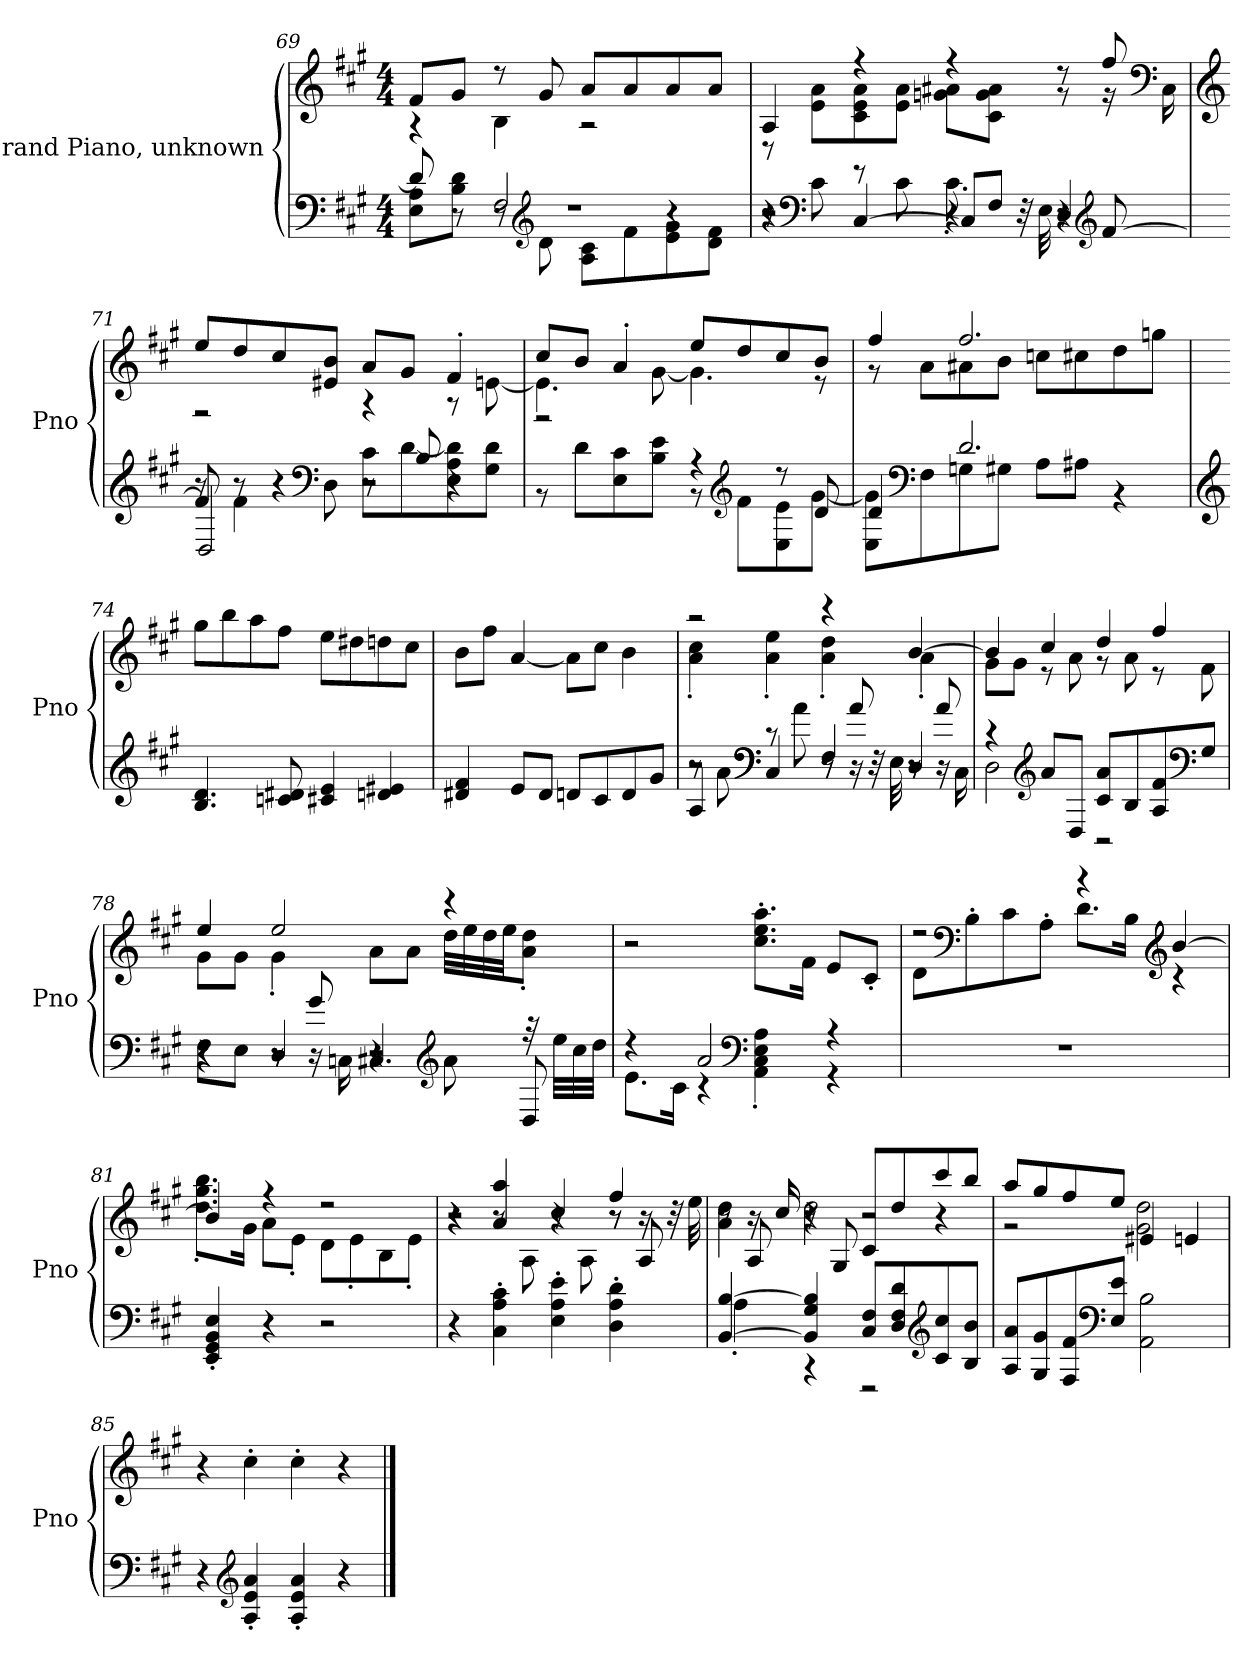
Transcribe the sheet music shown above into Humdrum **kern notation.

**kern	**kern
*part1	*part1
*staff2	*staff1
*I"Grand Piano, unknown	*
*I'Pno	*
!!LO:LB:g=z
*clefF4	*clefG2
*k[f#c#g#]	*k[f#c#g#]
*M4/4	*M4/4
=69	=69
*^	*^
*	*^	*	*
1r	8E\ 8A\L	8d/]	8f#/L	4r
.	8B\ 8d\J	8r	8g#/J	.
.	8r	2F#/	8r	4B\
*clefG2	*	*	*	*
.	8d\	.	8g#/	.
.	8A\ 8c#\L	.	8a/L	2r
.	8f#\	.	8a/	.
.	8e\ 8g#\	4r	8a/	.
.	8d\ 8f#\J	.	8a/J	.
=70	=70	=70	=70	=70
2r	8r	4r	4A/	8r
*clefF4	*	*	*	*
.	8c#\	.	.	8e\ 8a\L
.	8r	[4C#/	4r	8c#\ 8e\ 8a\
.	8c#\	.	.	8e\ 8a\J
4r	8.c#'\	8C#/L]	4r	8gn\ 8a#X\L
.	.	8F#/J	.	8c#\ 8g\ 8a#\J
.	32r	.	.	.
.	32E\	.	.	.
8r	4r	4D/	8r	8r
*clefG2	*	*	*	*
[8f#/	.	.	8ff#/	16r
*	*	*	*clefF4	*
.	.	.	.	16C#\
!!LO:LB:g=z	!!
=71	=71	=71	=71	=71
*	*	*	*clefG2	*
8f#/]	8r	2D/	8ee/L	2r
8r	4f#\	.	8dd/	.
4r	.	.	8cc#/	.
*clefF4	*	*	*	*
.	8D\	.	8e#X/ 8b/J	.
2r	8c#\L	8r	8a/L	4r
.	[8d\	8B/	8g#/J	.
.	8E\ 8A\ 8d\]	4r	4f#'/	8r
.	8G#\ 8d\J	.	.	[8en\
*	*v	*v	*	*
=72	=72	=72	=72
2r	8r	8cc#/L	4.e\]
.	8d\L	8b/J	.
.	8E\ 8c#\	4a'/	.
.	8B\ 8e\J	.	[8g#\
4r	8r	8ee/L	4.g#\]
*clefG2	*	*	*
.	8f#\L	8dd/	.
8r	8E\ 8e\	8cc#/	.
8d/	[8g#\J	8b/J	8r
=73	=73	=73	=73
4d/	8E\ 8g#\]L	4ff#/	8r
*clefF4	*	*	*
.	8F#\	.	8a\L
2.d/	8Gn\	2.ff#/	8a#X\
.	8G#X\J	.	8b\J
.	8A\L	.	8ccn\L
.	8A#X\J	.	8cc#X\
.	4r	.	8dd\
.	.	.	8ggn\J
*v	*v	*	*
*	*v	*v
!!LO:LB:g=z
=74	=74
*clefG2	*
4.B/ 4.d/	8gg#\L
.	8bb\
.	8aa\
8cn/ 8d#X/	8ff#\J
4c#X/ 4e/	8ee\L
.	8dd#X\
4dn/ 4e#X/	8ddn\
.	8cc#\J
=75	=75
4d#X/ 4f#/	8b\L
.	8ff#\J
8e/L	[4a/
8d#/J	.
8dn/L	8a\L]
8c#/	8cc#\J
8d/	4b\
8g#/J	.
=76	=76
*^	*^
*	*^	*	*
2r	8r	4A/	2r	4a\' 4cc#\'
.	8a\	.	.	.
*clefF4	*	*	*	*
.	8r	4C#/	.	4a\' 4ee\'
.	8a\	.	.	.
8r	8r	4F#/	4r	4a\' 4dd\'
8a/	16r	.	.	.
.	32r	.	.	.
.	32E\	.	.	.
8r	8r	4D/	[4b/	4a'\
8a/	16r	.	.	.
.	16C#\	.	.	.
*	*v	*v	*	*
!!LO:PB:g=z	!!
=77	=77	=77	=77
4r	2D\	4b/]	8g#\L
.	.	.	8g#\J
*clefG2	*	*	*
8a/L	.	4cc#/	8r
8D/J	.	.	8a\
8c#/ 8a/L	2r	4dd/	8r
8B/	.	.	8a\
8A/ 8f#/	.	4ff#/	8r
*clefF4	*	*	*
8G#/J	.	.	8f#\
=78	=78	=78	=78
*	*^	*	*
4r	8F#\L	4r	4ee/	8g#\L
.	8E\J	.	.	8g#\J
8r	8r	4D/	2ee/	4g#'\
8g#/	16r	.	.	.
.	16Cn\	.	.	.
2r	4r	4.C#X/	.	8a\L
.	.	.	.	8a\J
*clefG2	*	*	*	*
.	8a\	.	4r	32dd\LLL
.	.	.	.	32ee\
.	.	.	.	32dd\
.	.	.	.	32ee\JJ
.	32r	8D/	.	8a\' 8dd\'J
.	32ee\LLL	.	.	.
.	32cc#\	.	.	.
.	32dd\JJJ	.	.	.
*	*v	*v	*	*
*	*	*v	*v
=79	=79	=79
4r	8.e\L	2r
.	16c#\Jk	.
2a/	4r	.
*clefF4	*	*
.	4AA\' 4C#\' 4E\' 4A\'	8.cc#\' 8.ee\' 8.aa\'L
.	.	16f#\Jk
4r	4r	8e/L
.	.	8c#'/J
*v	*v	*
!!LO:LB:g=z
=80	=80
*	*^
1r	2r	8d\L
*	*clefF4	*
.	.	8B'\
.	.	8c#\
.	.	8A'\J
.	4r	8.d\L
.	.	16B\Jk
*	*clefG2	*
.	[4b/	4r
=81	=81	=81
4EE/' 4GG#/' 4BB/' 4E/'	4b/]	8.dd\' 8.gg#\' 8.bb\'L
.	.	16g#\Jk
4r	4r	8a\L
.	.	8e'\J
2r	2r	8d\L
.	.	8e'\
.	.	8B\
.	.	8e'\J
=82	=82	=82
*	*	*^
4r	4r	4r	2r
4C#\' 4A\' 4c#\'	4a/ 4aa/	8r	.
.	.	8A\	.
4E\' 4A\' 4e\'	4cc#/	8r	4r
.	.	8A\	.
4D\' 4A\' 4d\'	4ff#/	8r	8r
.	.	16r	8A/
.	.	32r	.
.	.	32ee\	.
=83	=83	=83	=83
*^	*	*	*
[4BB/ [4B/	4A'\	8r	4a\ 4dd\	8r
.	.	16r	.	8A/
.	.	16cc#/	.	.
4BB/] 4G#/ 4B/]	4r	8r	2dd\	4r
.	.	8G#/	.	.
8C#/ 8F#/L	2r	8c#/L	.	2r
8D/ 8F#/ 8d/	.	8dd/	.	.
*clefG2	*	*	*	*
8c#/ 8cc#/	.	8ccc#/	4r	.
8B/ 8b/J	.	8bb/J	.	.
*v	*v	*	*	*
*	*	*v	*v
!!LO:LB:g=z
=84	=84	=84
8A/ 8a/L	8aa/L	2r
8G#/ 8g#/	8gg#/	.
8F#/ 8f#/	8ff#/	.
*clefF4	*	*
8E/ 8e/J	8ee/J	.
2AA\ 2B\	4e#X/	2g#\ 2dd\
.	4en/	.
*	*v	*v
=85	=85
4r	4r
*clefG2	*
4A/' 4e/' 4a/'	4cc#'\
4A/' 4e/' 4a/'	4cc#'\
4r	4r
==	==
*-	*-
